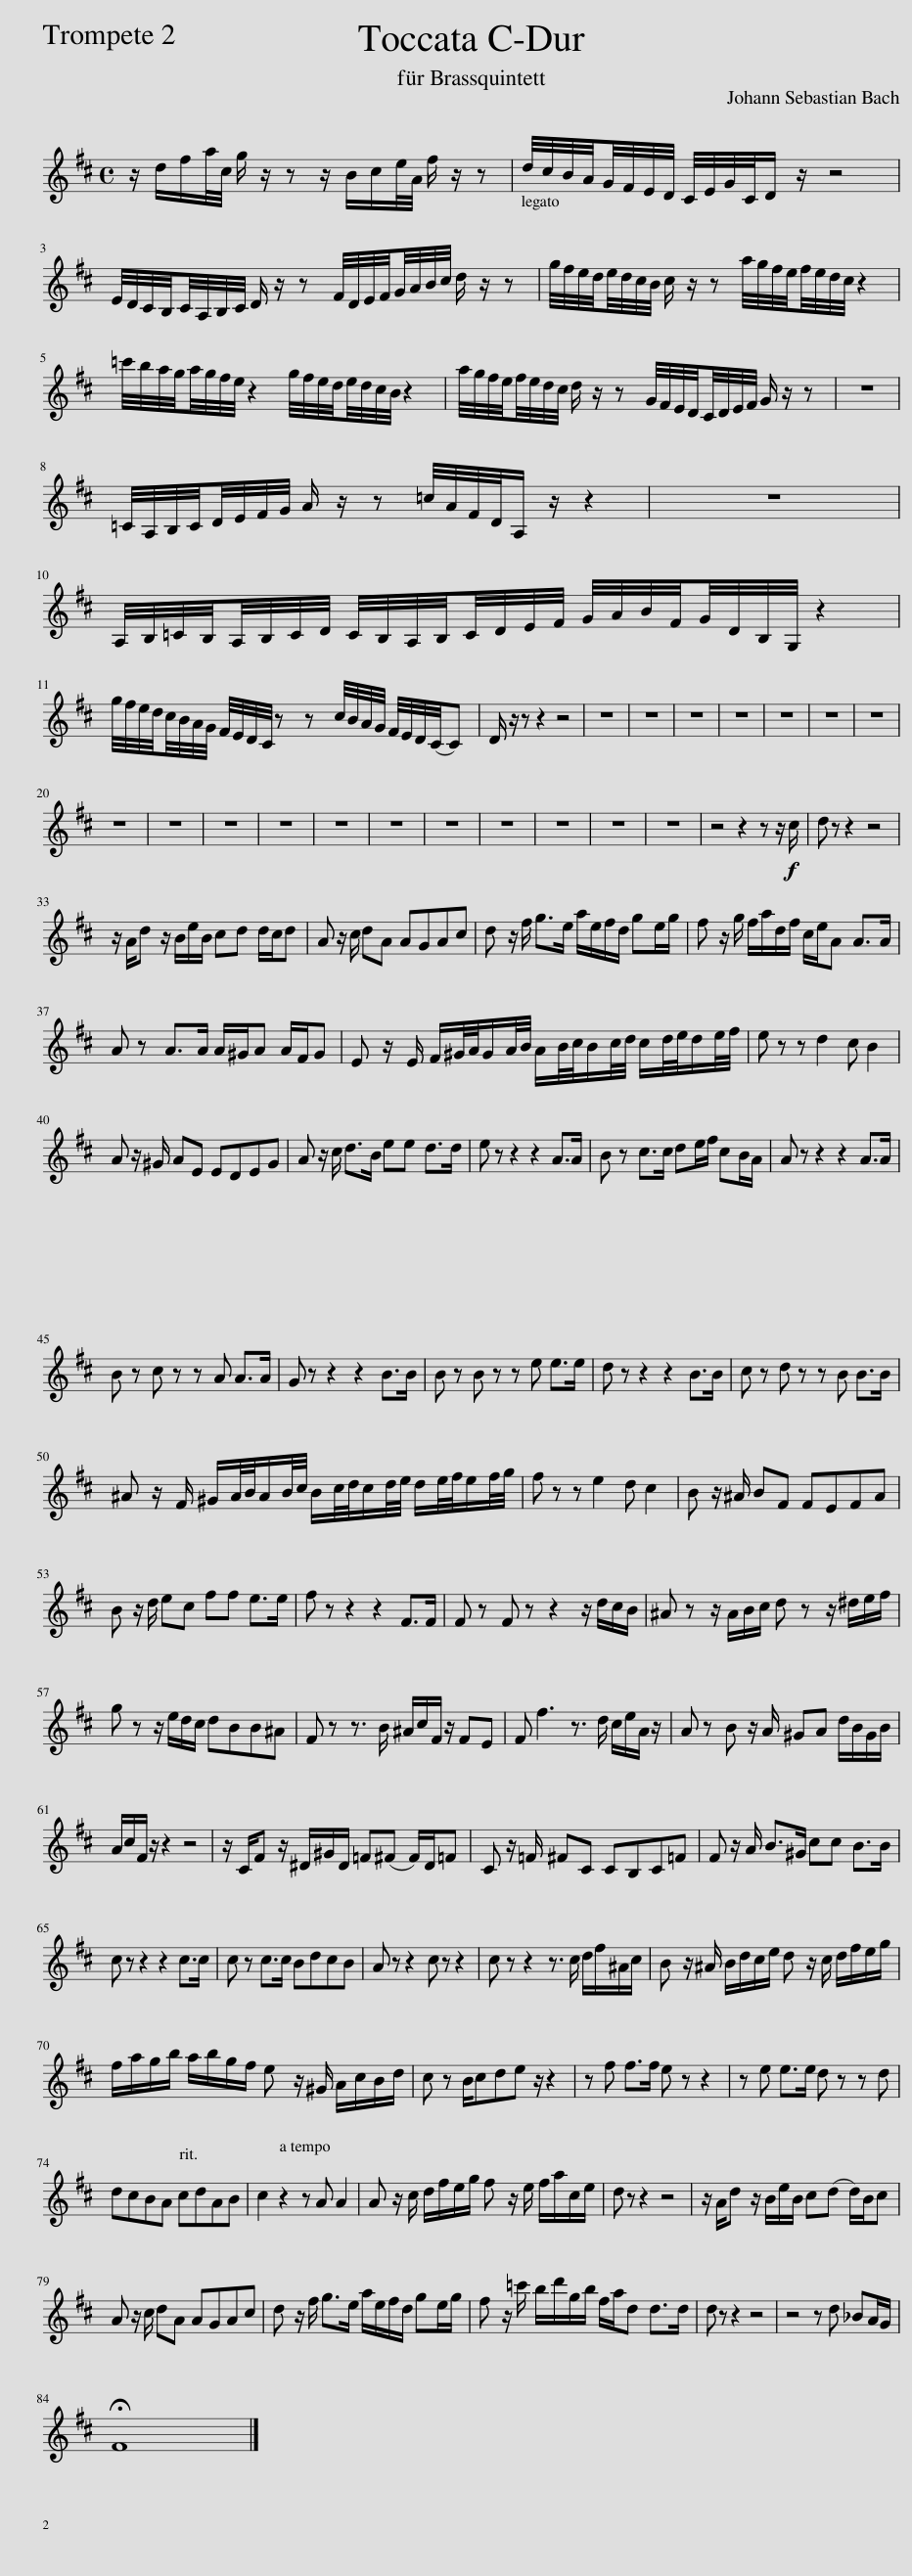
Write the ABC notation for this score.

X:1
L:1/8
M:4/4
I:linebreak $
K:none
V:1 treble transpose=-2
V:1
[K:D] z/ d/f/a/4c/4 g/ z/ z z/ B/c/e/4A/4 f/ z/ z | d/4c/4B/4A/4G/4F/4E/4D/4 C/4E/4G/4C/4D/ z/ z4 |$ E/4D/4C/4B,/4C/4A,/4B,/4C/4 D/ z/ z F/4D/4E/4F/4G/4A/4B/4c/4 d/ z/ z | g/4f/4e/4d/4e/4d/4c/4B/4 c/ z/ z a/4g/4f/4e/4f/4e/4d/4c/4 z2 |$ =c'/4b/4a/4g/4a/4g/4f/4e/4 z2 g/4f/4e/4d/4e/4d/4c/4B/4 z2 | %5
 a/4g/4f/4e/4f/4e/4d/4c/4 d/ z/ z G/4F/4E/4D/4C/4D/4E/4F/4 G/ z/ z | z8 |$ =C/4A,/4B,/4C/4D/4E/4F/4G/4 A/ z/ z =c/4A/4F/4D/4A,/ z/ z2 | z8 |$ A,/4B,/4=C/4B,/4A,/4B,/4C/4D/4 C/4B,/4A,/4B,/4C/4D/4E/4F/4 G/4A/4B/4F/4G/4D/4B,/4G,/4 z2 |$ %10
 g/4f/4e/4d/4c/4B/4A/4G/4 F/4E/4D/4C/4 z z c/4B/4A/4G/4 F/4E/4D/4(C/4C) | D/ z/ z z2 z4 | z8 | z8 | z8 | %15
 z8 | z8 | z8 | z8 |$ z8 | %20
 z8 | z8 | z8 | z8 | z8 | %25
 z8 | z8 | z8 | z8 | z8 | %30
 z4 z2 z z/!f! c/ | d z z2 z4 |$ z/ A/d z/ B/e/B/ cd d/c/d | A z/ c/ dA AGAc | d z/ f/ g>e a/e/f/d/ ge/g/ | %35
 f z/ g/ f/a/d/f/ c/e/A A>A |$ A z A>A A/^G/A A/F/G | E z/ E/ F/^G/4A/4G/A/4B/4 A/B/4c/4B/c/4d/4 c/d/4e/4d/e/4f/4 | e z z d2 c B2 |$ A z/ ^G/ AE EDEG | %40
 A z/ c/ d>B ee d>d | e z z2 z2 A>A | B z c>c de/f/ cB/A/ | A z z2 z2 A>A |$ B z c z z A A>A | %45
 G z z2 z2 B>B | B z B z z e e>e | d z z2 z2 B>B | c z d z z B B>B |$ ^A z/ F/ ^G/A/4B/4A/B/4c/4 B/c/4d/4c/d/4e/4 d/e/4f/4e/f/4g/4 | %50
 f z z e2 d c2 | B z/ ^A/ BF FEFA |$ B z/ d/ ec ff e>e | f z z2 z2 F>F | F z F z z2 z/ d/c/B/ | %55
 ^A z z/ A/B/c/ d z z/ ^d/e/f/ |$ g z z/ e/d/c/ dBB^A | F z z3/2 B/ ^A/c/F/ z/ FE | F f3 z3/2 d/ c/e/A/ z/ | A z B z/ A/ ^GA d/B/G/B/ |$ %60
 A/c/F/ z/ z2 z4 | z/ C/F z/ ^D/^G/D/ =F(^F F/)D/=F | C z/ =F/ ^FC CB,C=F | F z/ A/ B>^G cc B>B |$ c z z2 z2 c>c | %65
 c z c>c BdcB | A z z2 c z z2 | c z z2 z3/2 c/ d/f/^A/c/ | B z/ ^A/ B/d/c/e/ d z/ c/ d/f/e/g/ |$ f/a/g/b/ a/b/g/f/ e z/ ^G/ A/c/B/d/ | %70
 c z B/cde z/ z2 | z f f>f e z z2 | z e e>e d z z d |$ dcBA cdAB | c2 z2 z A A2 | %75
 A z/ c/ d/f/e/g/ f z/ e/ f/a/c/e/ | d z z2 z4 | z/ A/d z/ B/e/B/ c(d d/)B/c |$ A z/ c/ dA AGAc | d z/ f/ g>e a/e/f/d/ ge/g/ | %80
 f z/ =c'/ b/d'/g/b/ f/a/d d>d | d z z2 z4 | z4 z d _BA/G/ |$ !fermata!F8 |] %84
